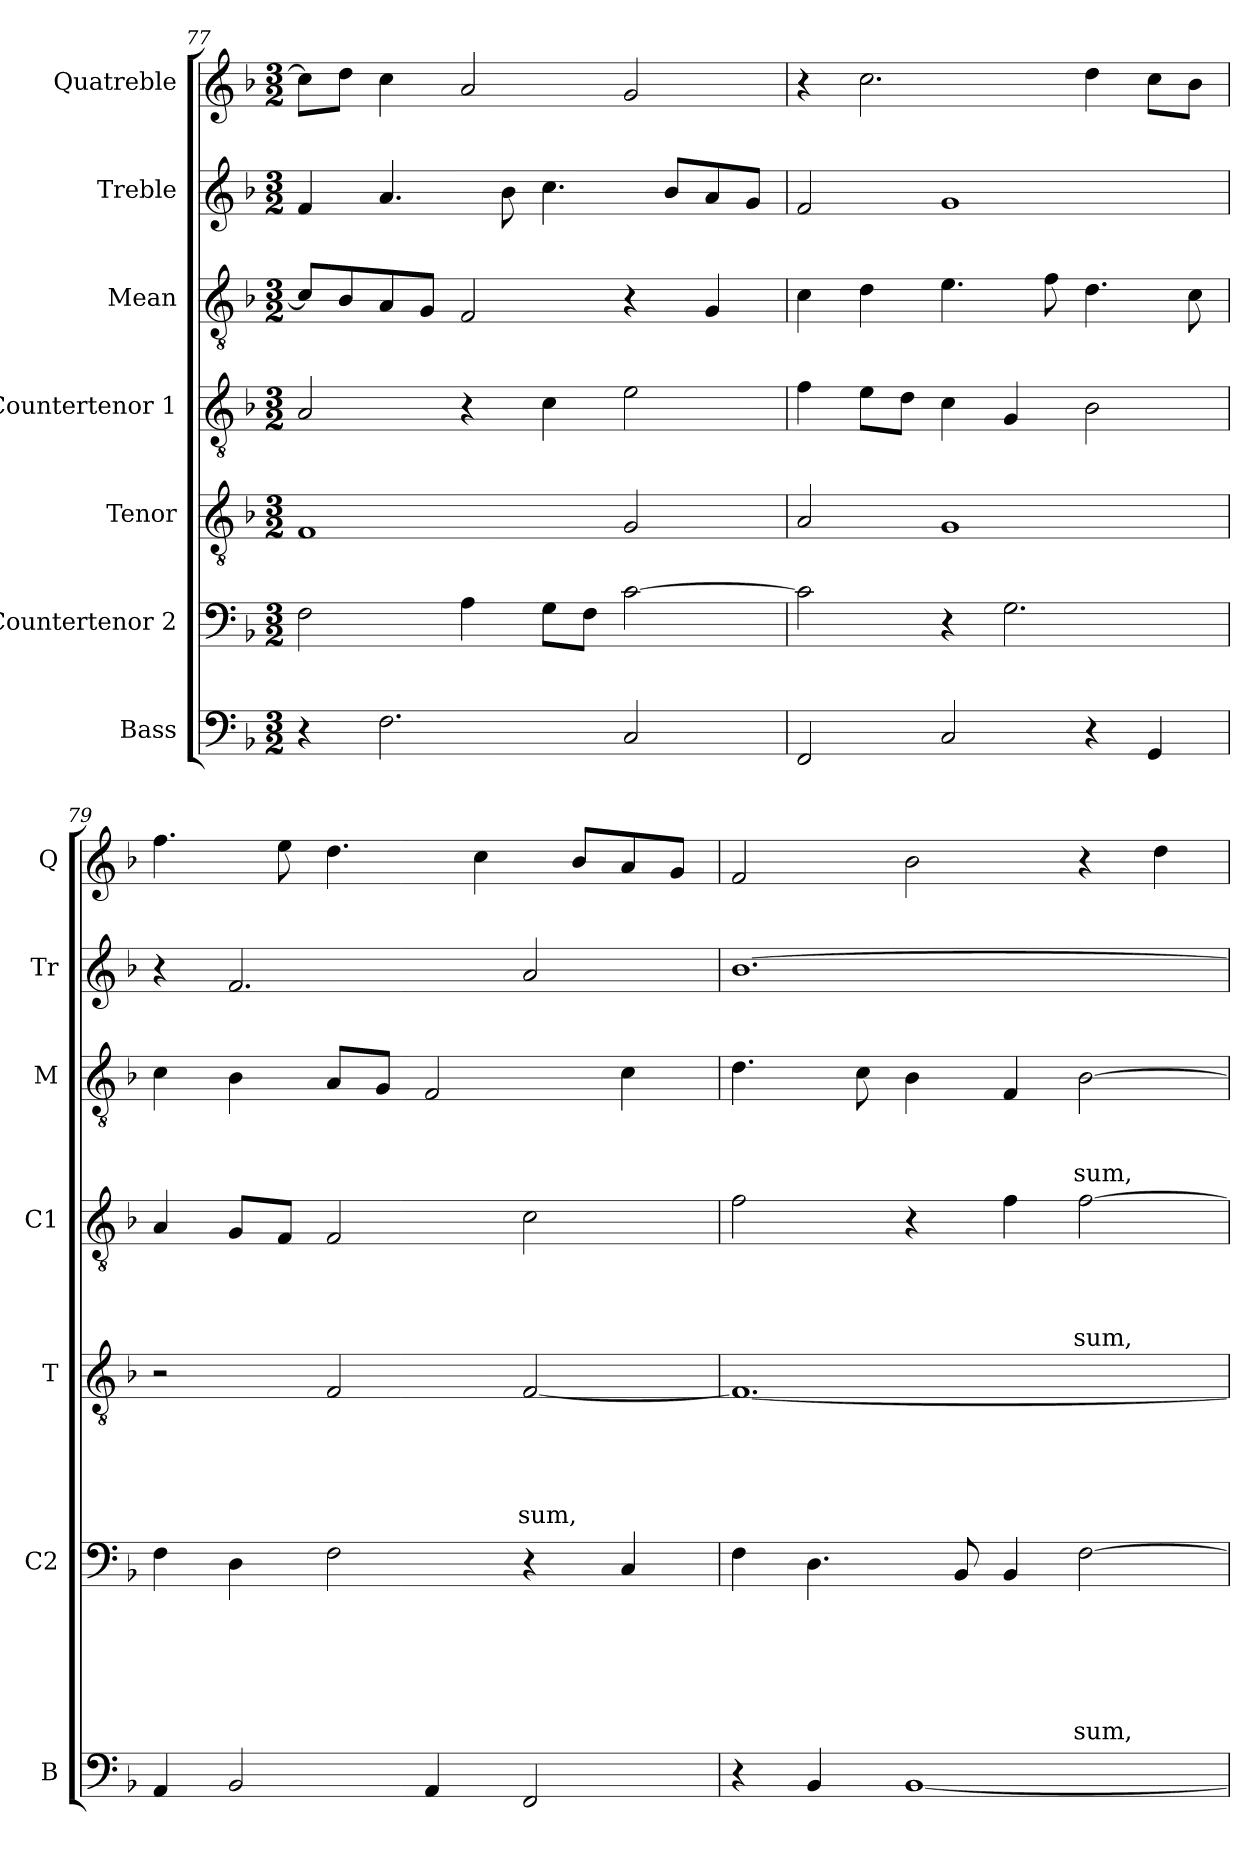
**kern	**kern	**text	**text	**text	**text	**text	**text	**kern	**text	**text	**text	**text	**text	**kern	**text	**text	**text	**text	**kern	**text	**text	**text	**kern	**kern
*part7	*part6	*part6	*part6	*part6	*part6	*part6	*part6	*part5	*part5	*part5	*part5	*part5	*part5	*part4	*part4	*part4	*part4	*part4	*part3	*part3	*part3	*part3	*part2	*part1
*staff7	*staff6	*staff6	*staff6	*staff6	*staff6	*staff6	*staff6	*staff5	*staff5	*staff5	*staff5	*staff5	*staff5	*staff4	*staff4	*staff4	*staff4	*staff4	*staff3	*staff3	*staff3	*staff3	*staff2	*staff1
*I"Bass	*I"Countertenor 2	*	*	*	*	*	*	*I"Tenor	*	*	*	*	*	*I"Countertenor 1	*	*	*	*	*I"Mean	*	*	*	*I"Treble	*I"Quatreble
*I'B	*I'C2	*	*	*	*	*	*	*I'T	*	*	*	*	*	*I'C1	*	*	*	*	*I'M	*	*	*	*I'Tr	*I'Q
*clefF4	*clefF4	*	*	*	*	*	*	*clefGv2	*	*	*	*	*	*clefGv2	*	*	*	*	*clefGv2	*	*	*	*clefG2	*clefG2
*k[b-]	*k[b-]	*	*	*	*	*	*	*k[b-]	*	*	*	*	*	*k[b-]	*	*	*	*	*k[b-]	*	*	*	*k[b-]	*k[b-]
*d:	*d:	*	*	*	*	*	*	*d:	*	*	*	*	*	*d:	*	*	*	*	*d:	*	*	*	*d:	*d:
*M3/2	*M3/2	*	*	*	*	*	*	*M3/2	*	*	*	*	*	*M3/2	*	*	*	*	*M3/2	*	*	*	*M3/2	*M3/2
=77	=77	=77	=77	=77	=77	=77	=77	=77	=77	=77	=77	=77	=77	=77	=77	=77	=77	=77	=77	=77	=77	=77	=77	=77
4r	2F\	.	.	.	.	.	.	1F	.	.	.	.	.	2A/	.	.	.	.	8c/L]	.	.	.	4f/	8cc\L]
.	.	.	.	.	.	.	.	.	.	.	.	.	.	.	.	.	.	.	8B-/	.	.	.	.	8dd\J
2.F\	.	.	.	.	.	.	.	.	.	.	.	.	.	.	.	.	.	.	8A/	.	.	.	4.a/	4cc\
.	.	.	.	.	.	.	.	.	.	.	.	.	.	.	.	.	.	.	8G/J	.	.	.	.	.
.	4A\	.	.	.	.	.	.	.	.	.	.	.	.	4r	.	.	.	.	2F/	.	.	.	.	2a/
.	.	.	.	.	.	.	.	.	.	.	.	.	.	.	.	.	.	.	.	.	.	.	8b-\	.
.	8G\L	.	.	.	.	.	.	.	.	.	.	.	.	4c\	.	.	.	.	.	.	.	.	4.cc\	.
.	8F\J	.	.	.	.	.	.	.	.	.	.	.	.	.	.	.	.	.	.	.	.	.	.	.
2C/	[2c\	.	.	.	.	.	.	2G/	.	.	.	.	.	2e\	.	.	.	.	4r	.	.	.	.	2g/
.	.	.	.	.	.	.	.	.	.	.	.	.	.	.	.	.	.	.	.	.	.	.	8b-/L	.
.	.	.	.	.	.	.	.	.	.	.	.	.	.	.	.	.	.	.	4G/	.	.	.	8a/	.
.	.	.	.	.	.	.	.	.	.	.	.	.	.	.	.	.	.	.	.	.	.	.	8g/J	.
=78	=78	=78	=78	=78	=78	=78	=78	=78	=78	=78	=78	=78	=78	=78	=78	=78	=78	=78	=78	=78	=78	=78	=78	=78
2FF/	2c\]	.	.	.	.	.	.	2A/	.	.	.	.	.	4f\	.	.	.	.	4c\	.	.	.	2f/	4r
.	.	.	.	.	.	.	.	.	.	.	.	.	.	8e\L	.	.	.	.	4d\	.	.	.	.	2.cc\
.	.	.	.	.	.	.	.	.	.	.	.	.	.	8d\J	.	.	.	.	.	.	.	.	.	.
2C/	4r	.	.	.	.	.	.	1G	.	.	.	.	.	4c\	.	.	.	.	4.e\	.	.	.	1g	.
.	2.G\	.	.	.	.	.	.	.	.	.	.	.	.	4G/	.	.	.	.	.	.	.	.	.	.
.	.	.	.	.	.	.	.	.	.	.	.	.	.	.	.	.	.	.	8f\	.	.	.	.	.
4r	.	.	.	.	.	.	.	.	.	.	.	.	.	2B-\	.	.	.	.	4.d\	.	.	.	.	4dd\
4GG/	.	.	.	.	.	.	.	.	.	.	.	.	.	.	.	.	.	.	.	.	.	.	.	8cc\L
.	.	.	.	.	.	.	.	.	.	.	.	.	.	.	.	.	.	.	8c\	.	.	.	.	8b-\J
!!LO:LB:g=z
=79	=79	=79	=79	=79	=79	=79	=79	=79	=79	=79	=79	=79	=79	=79	=79	=79	=79	=79	=79	=79	=79	=79	=79	=79
4AA/	4F\	.	.	.	.	.	.	2r	.	.	.	.	.	4A/	.	.	.	.	4c\	.	.	.	4r	4.ff\
2BB-/	4D\	.	.	.	.	.	.	.	.	.	.	.	.	8G/L	.	.	.	.	4B-\	.	.	.	2.f/	.
.	.	.	.	.	.	.	.	.	.	.	.	.	.	8F/J	.	.	.	.	.	.	.	.	.	8ee\
.	2F\	.	.	.	.	.	.	2F/	.	.	.	.	.	2F/	.	.	.	.	8A/L	.	.	.	.	4.dd\
.	.	.	.	.	.	.	.	.	.	.	.	.	.	.	.	.	.	.	8G/J	.	.	.	.	.
4AA/	.	.	.	.	.	.	.	.	.	.	.	.	.	.	.	.	.	.	2F/	.	.	.	.	.
.	.	.	.	.	.	.	.	.	.	.	.	.	.	.	.	.	.	.	.	.	.	.	.	4cc\
2FF/	4r	.	.	.	.	.	.	[2F/	.	.	.	.	-sum,	2c\	.	.	.	.	.	.	.	.	2a/	.
.	.	.	.	.	.	.	.	.	.	.	.	.	.	.	.	.	.	.	.	.	.	.	.	8b-/L
.	4C/	.	.	.	.	.	.	.	.	.	.	.	.	.	.	.	.	.	4c\	.	.	.	.	8a/
.	.	.	.	.	.	.	.	.	.	.	.	.	.	.	.	.	.	.	.	.	.	.	.	8g/J
=80	=80	=80	=80	=80	=80	=80	=80	=80	=80	=80	=80	=80	=80	=80	=80	=80	=80	=80	=80	=80	=80	=80	=80	=80
4r	4F\	.	.	.	.	.	.	1.F_	.	.	.	.	.	2f\	.	.	.	.	4.d\	.	.	.	[1.b-	2f/
4BB-/	4.D\	.	.	.	.	.	.	.	.	.	.	.	.	.	.	.	.	.	.	.	.	.	.	.
.	.	.	.	.	.	.	.	.	.	.	.	.	.	.	.	.	.	.	8c\	.	.	.	.	.
[1BB-	.	.	.	.	.	.	.	.	.	.	.	.	.	4r	.	.	.	.	4B-\	.	.	.	.	2b-\
.	8BB-/	.	.	.	.	.	.	.	.	.	.	.	.	.	.	.	.	.	.	.	.	.	.	.
.	4BB-/	.	.	.	.	.	.	.	.	.	.	.	.	4f\	.	.	.	.	4F/	.	.	.	.	.
.	[2F\	.	.	.	.	.	-sum,	.	.	.	.	.	.	[2f\	.	.	.	-sum,	[2B-\	.	.	-sum,	.	4r
.	.	.	.	.	.	.	.	.	.	.	.	.	.	.	.	.	.	.	.	.	.	.	.	4dd\
=	=	=	=	=	=	=	=	=	=	=	=	=	=	=	=	=	=	=	=	=	=	=	=	=
*-	*-	*-	*-	*-	*-	*-	*-	*-	*-	*-	*-	*-	*-	*-	*-	*-	*-	*-	*-	*-	*-	*-	*-	*-
